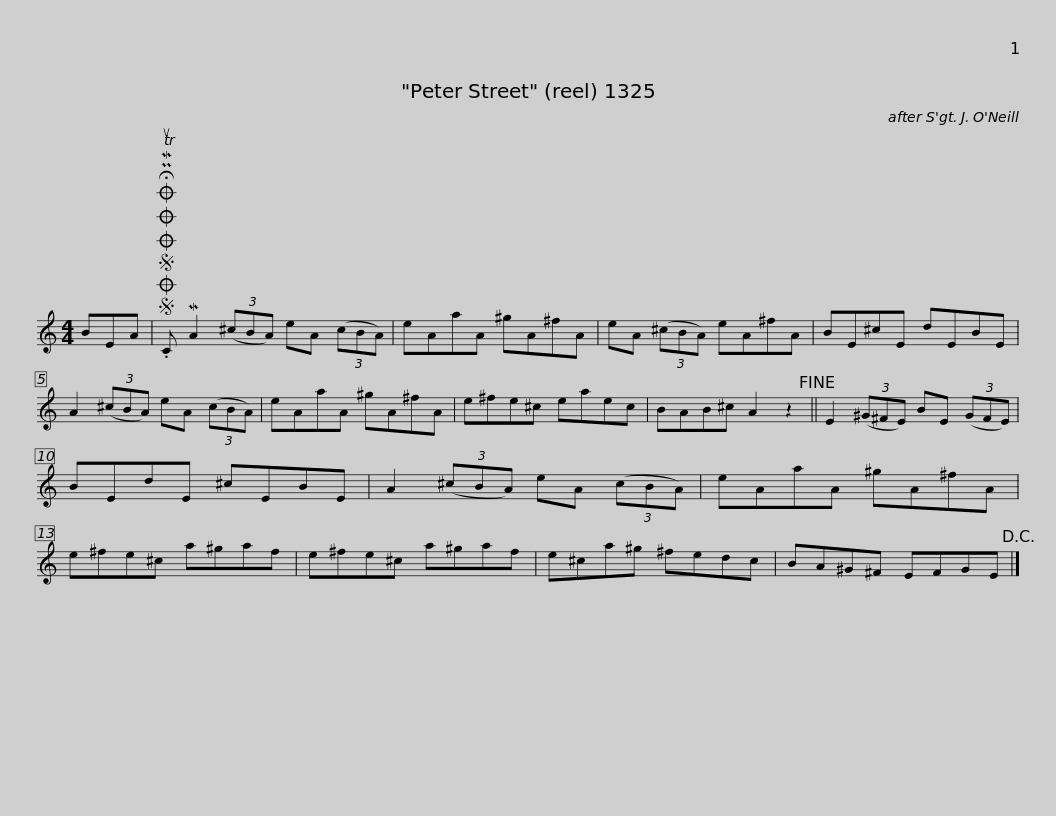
X:1
L:1/8
M:4/4
I:linebreak $
K:C
V:1 treble
V:1
 BEA |SOSOOO .!fermata!PMTuC MA2 (3(^cBA) eA (3(cBA) | eAaA ^gA^fA | eA (3(^cBA) eA^fA | BE^cE dEBE |$ %5
 A2 (3(^cBA) eA (3(cBA) | eAaA ^gA^fA | e^fe^c eaec | BAB^c A2 z2!fine! || E2 (3(^G^FE) BE (3(GFE) |$ %10
 BEdE ^cEBE | A2 (3(^cBA) eA (3(cBA) | eAaA ^gA^fA | e^fe^c a^gaf | e^fe^c a^gaf |$ %15
 e^ca^g ^fedc | BA^G^F EFGE!D.C.! |] %17
